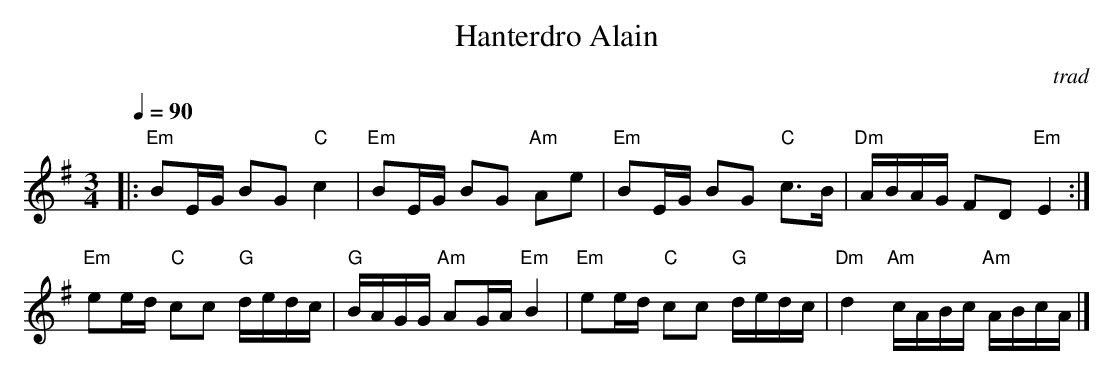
X:1
T:Hanterdro Alain
C:trad
M:3/4
L:1/8
Q:1/4=90
K:Gmaj
|: "Em" BE/2G/2 BG "C" c2 | "Em" BE/2G/2 BG "Am" Ae |\
"Em" BE/2G/2 BG "C" c>B | "Dm" A/2B/2A/2G/2 FD "Em" E2 :|\
"Em" ee/2d/2 "C" cc "G" d/2e/2d/2c/2 | "G" B/2A/2G/2G/2 "Am" AG/2A/2 "Em" B2 |\
"Em" ee/2d/2 "C" cc "G" d/2e/2d/2c/2 | "Dm" d2 "Am" c/2A/2B/2c/2 "Am" A/2B/2c/2A/2 |]
